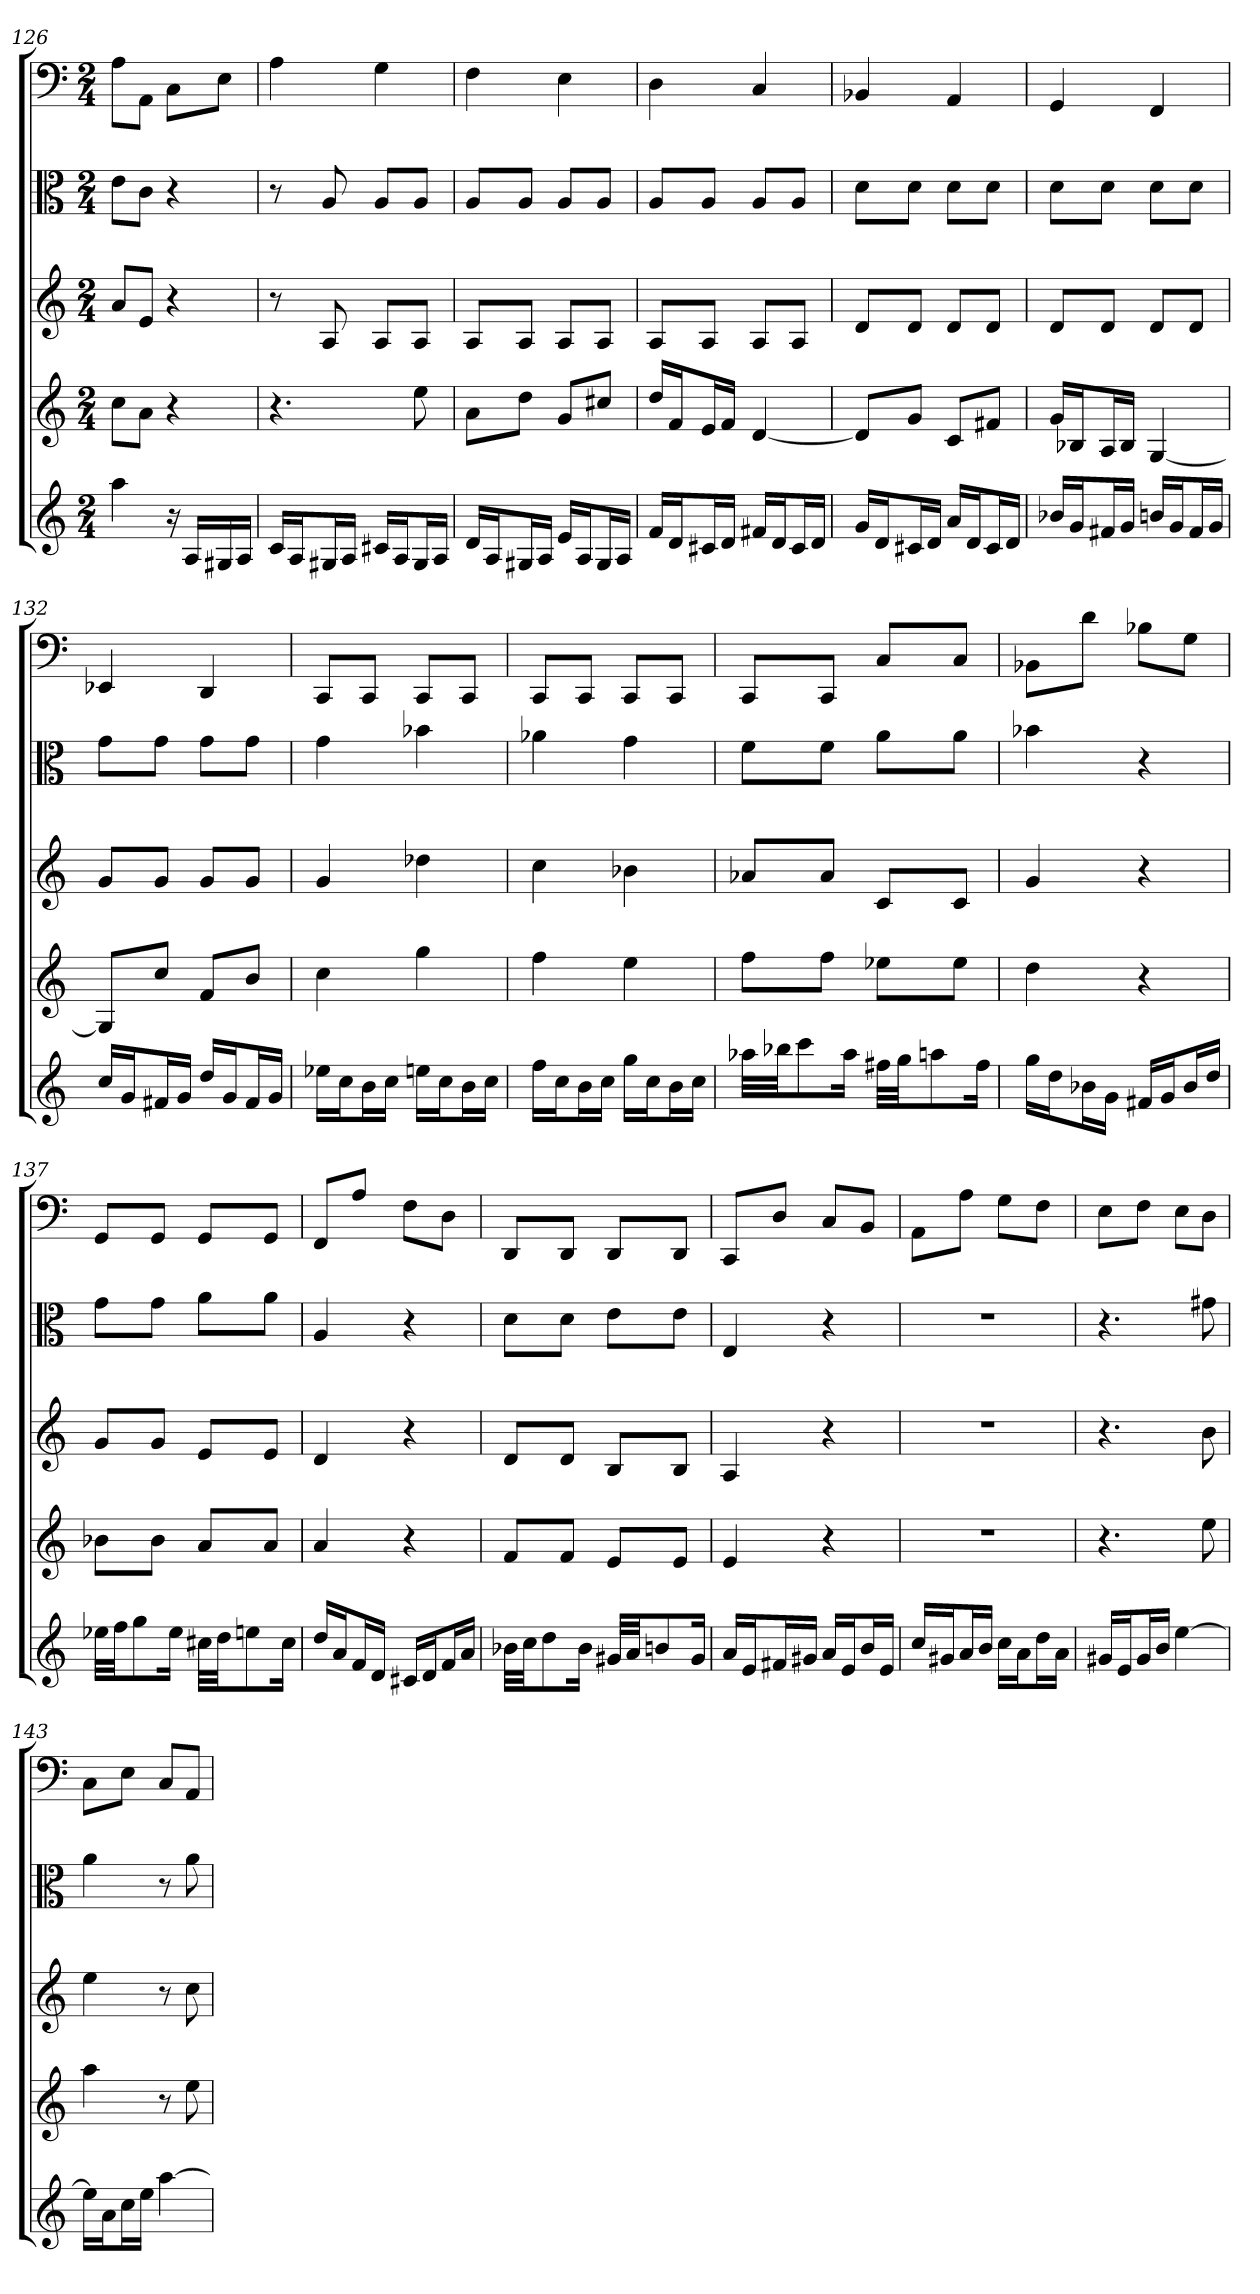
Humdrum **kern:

**kern	**kern	**kern	**kern	**kern
*part5	*part4	*part3	*part2	*part1
*staff5	*staff4	*staff3	*staff2	*staff1
*	*	*	*clefC3	*clefF4
*k[]	*k[]	*k[]	*k[]	*k[]
*a:	*a:	*a:	*a:	*a:
*M2/4	*M2/4	*M2/4	*M2/4	*M2/4
=126	=126	=126	=126	=126
4aa	8ccL	8aL	8e\L	8A\L
.	8aJ	8eJ	8c\J	8AA\J
16r	4r	4r	4r	8C\L
16ALL	.	.	.	.
16G#X	.	.	.	8E\J
16AJJ	.	.	.	.
=127	=127	=127	=127	=127
16cLL	4.r	8r	8r	4A
16AJ	.	.	.	.
16G#XL	.	8A	8A	.
16AJJ	.	.	.	.
16c#XLL	.	8AL	8A/L	4G
16AJ	.	.	.	.
16G#L	8ee	8AJ	8A/J	.
16AJJ	.	.	.	.
=128	=128	=128	=128	=128
16dLL	8aL	8AL	8A/L	4F
16AJ	.	.	.	.
16G#XL	8ddJ	8AJ	8A/J	.
16AJJ	.	.	.	.
16eLL	8gL	8AL	8A/L	4E
16AJ	.	.	.	.
16G#L	8cc#XJ	8AJ	8A/J	.
16AJJ	.	.	.	.
=129	=129	=129	=129	=129
16fLL	16ddLL	8AL	8A/L	4D
16dJ	16fJ	.	.	.
16c#XL	16eL	8AJ	8A/J	.
16dJJ	16fJJ	.	.	.
16f#XLL	[4d	8AL	8A/L	4C
16dJ	.	.	.	.
16c#L	.	8AJ	8A/J	.
16dJJ	.	.	.	.
=130	=130	=130	=130	=130
16gLL	8dL]	8dL	8d\L	4BB-X
16dJ	.	.	.	.
16c#XL	8gJ	8dJ	8d\J	.
16dJJ	.	.	.	.
16aLL	8cL	8dL	8d\L	4AA
16dJ	.	.	.	.
16c#L	8f#XJ	8dJ	8d\J	.
16dJJ	.	.	.	.
=131	=131	=131	=131	=131
16b-XLL	16gLL	8dL	8d\L	4GG
16gJ	16B-XJ	.	.	.
16f#XL	16AL	8dJ	8d\J	.
16gJJ	16B-JJ	.	.	.
16bnLL	[4G	8dL	8d\L	4FF
16gJ	.	.	.	.
16f#L	.	8dJ	8d\J	.
16gJJ	.	.	.	.
=132	=132	=132	=132	=132
16ccLL	8GL]	8gL	8g\L	4EE-X
16gJ	.	.	.	.
16f#XL	8ccJ	8gJ	8g\J	.
16gJJ	.	.	.	.
16ddLL	8fL	8gL	8g\L	4DD
16gJ	.	.	.	.
16f#L	8bJ	8gJ	8g\J	.
16gJJ	.	.	.	.
=133	=133	=133	=133	=133
16ee-XLL	4cc	4g	4g	8CC/L
16ccJ	.	.	.	.
16bL	.	.	.	8CC/J
16ccJJ	.	.	.	.
16eenLL	4gg	4dd-X	4b-X	8CC/L
16ccJ	.	.	.	.
16bL	.	.	.	8CC/J
16ccJJ	.	.	.	.
=134	=134	=134	=134	=134
16ffLL	4ff	4cc	4a-X	8CC/L
16ccJ	.	.	.	.
16bL	.	.	.	8CC/J
16ccJJ	.	.	.	.
16ggLL	4ee	4b-X	4g	8CC/L
16ccJ	.	.	.	.
16bL	.	.	.	8CC/J
16ccJJ	.	.	.	.
=135	=135	=135	=135	=135
32aa-XLLL	8ffL	8a-XL	8f\L	8CC/L
32bb-XJJ	.	.	.	.
8ccc	.	.	.	.
.	8ffJ	8a-J	8f\J	8CC/J
16aa-Jk	.	.	.	.
32ff#XLLL	8ee-XL	8cL	8a\L	8C/L
32ggJJ	.	.	.	.
8aan	.	.	.	.
.	8ee-J	8cJ	8a\J	8C/J
16ff#Jk	.	.	.	.
=136	=136	=136	=136	=136
16ggLL	4dd	4g	4b-X	8BB-X\L
16ddJ	.	.	.	.
16b-XL	.	.	.	8d\J
16gJJ	.	.	.	.
16f#XLL	4r	4r	4r	8B-X\L
16gJ	.	.	.	.
16b-L	.	.	.	8G\J
16ddJJ	.	.	.	.
=137	=137	=137	=137	=137
32ee-XLLL	8b-XL	8gL	8g\L	8GG/L
32ffJJ	.	.	.	.
8gg	.	.	.	.
.	8b-J	8gJ	8g\J	8GG/J
16ee-Jk	.	.	.	.
32cc#XLLL	8aL	8eL	8a\L	8GG/L
32ddJJ	.	.	.	.
8een	.	.	.	.
.	8aJ	8eJ	8a\J	8GG/J
16cc#Jk	.	.	.	.
=138	=138	=138	=138	=138
16ddLL	4a	4d	4A	8FF/L
16aJ	.	.	.	.
16fL	.	.	.	8A/J
16dJJ	.	.	.	.
16c#XLL	4r	4r	4r	8F\L
16dJ	.	.	.	.
16fL	.	.	.	8D\J
16aJJ	.	.	.	.
=139	=139	=139	=139	=139
32b-XLLL	8fL	8dL	8d\L	8DD/L
32ccJJ	.	.	.	.
8dd	.	.	.	.
.	8fJ	8dJ	8d\J	8DD/J
16b-Jk	.	.	.	.
32g#XLLL	8eL	8BL	8e\L	8DD/L
32aJJ	.	.	.	.
8bn	.	.	.	.
.	8eJ	8BJ	8e\J	8DD/J
16g#Jk	.	.	.	.
=140	=140	=140	=140	=140
16aLL	4e	4A	4E	8CC/L
16eJ	.	.	.	.
16f#XL	.	.	.	8D/J
16g#XJJ	.	.	.	.
16aLL	4r	4r	4r	8C/L
16eJ	.	.	.	.
16bL	.	.	.	8BB/J
16eJJ	.	.	.	.
=141	=141	=141	=141	=141
16ccLL	2r	2r	2r	8AA\L
16g#XJ	.	.	.	.
16aL	.	.	.	8A\J
16bJJ	.	.	.	.
16ccLL	.	.	.	8G\L
16aJ	.	.	.	.
16ddL	.	.	.	8F\J
16aJJ	.	.	.	.
=142	=142	=142	=142	=142
16g#XLL	4.r	4.r	4.r	8E\L
16eJ	.	.	.	.
16g#L	.	.	.	8F\J
16bJJ	.	.	.	.
[4ee	.	.	.	8E\L
.	8ee	8b	8g#X	8D\J
=143	=143	=143	=143	=143
16eeLL]	4aa	4ee	4a	8C\L
16aJ	.	.	.	.
16ccL	.	.	.	8E\J
16eeJJ	.	.	.	.
[4aa	8r	8r	8r	8C/L
.	8ee	8cc	8a	8AA/J
=	=	=	=	=
*-	*-	*-	*-	*-
